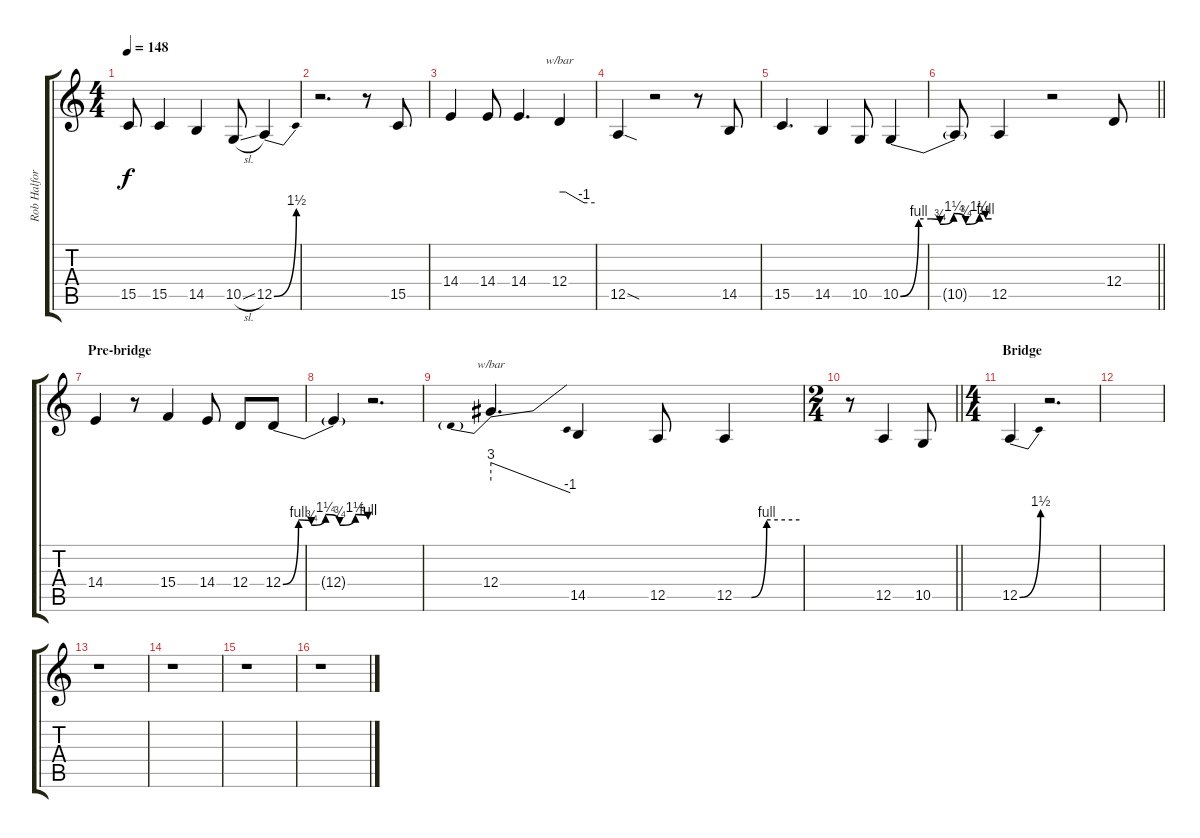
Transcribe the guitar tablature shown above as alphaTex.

\track ("Rob Halford" "Rob Halfor") {instrument violin}
\staff {score tabs}
\tuning (E4 B3 G3 D3 A2 E2) {hide}
\ts (4 4)
\tempo 148
\clef g2
\ks c
15.5.8{dy f} 15.5.4 14.5.4 10.5{sl}.8 12.5{be (bend 0 0 60 6)}.4 |
r.2{d} r.8 15.5.8 |
14.4.4 14.4.8 14.4.4{d} 12.4.4{tbe (custom default 0 0 10 0 42 -4 60 -4)} |
12.5{sod}.4 r.2 r.8 14.5.8 |
15.5.4{d} 14.5.4 10.5.8 10.5{be (custom 0 0 12 4 20 4 26 3 35 5 43 3 52 5 56 4 60 4)}.4 |
\barLineRight lightlight
10.5{t}.8 12.5.4 r.2 12.4.8 |
\section ("" "Pre-bridge")
14.4.4 r.8 15.4.4 14.4.8 12.4.8 12.4{be (custom 0 0 11 4 20 3 30 5 40 3 51 5 60 4)}.8 |
12.4{t}.4 r.2{d} |
12.4.4{d tbe (predivedive default 0 12 60 -4)} 14.5.4 12.5.8 12.5{be (custom 0 0 16 0 30 4 60 4)}.4 |
\ts (2 4)
\barLineRight lightlight
r.8 12.5.4 10.5.8 |
\ts (4 4)
\section ("" "Bridge")
12.5{be (bend 0 0 60 6)}.4 r.2{d} |
|
r.1 |
r.1 |
r.1 |
r.1
